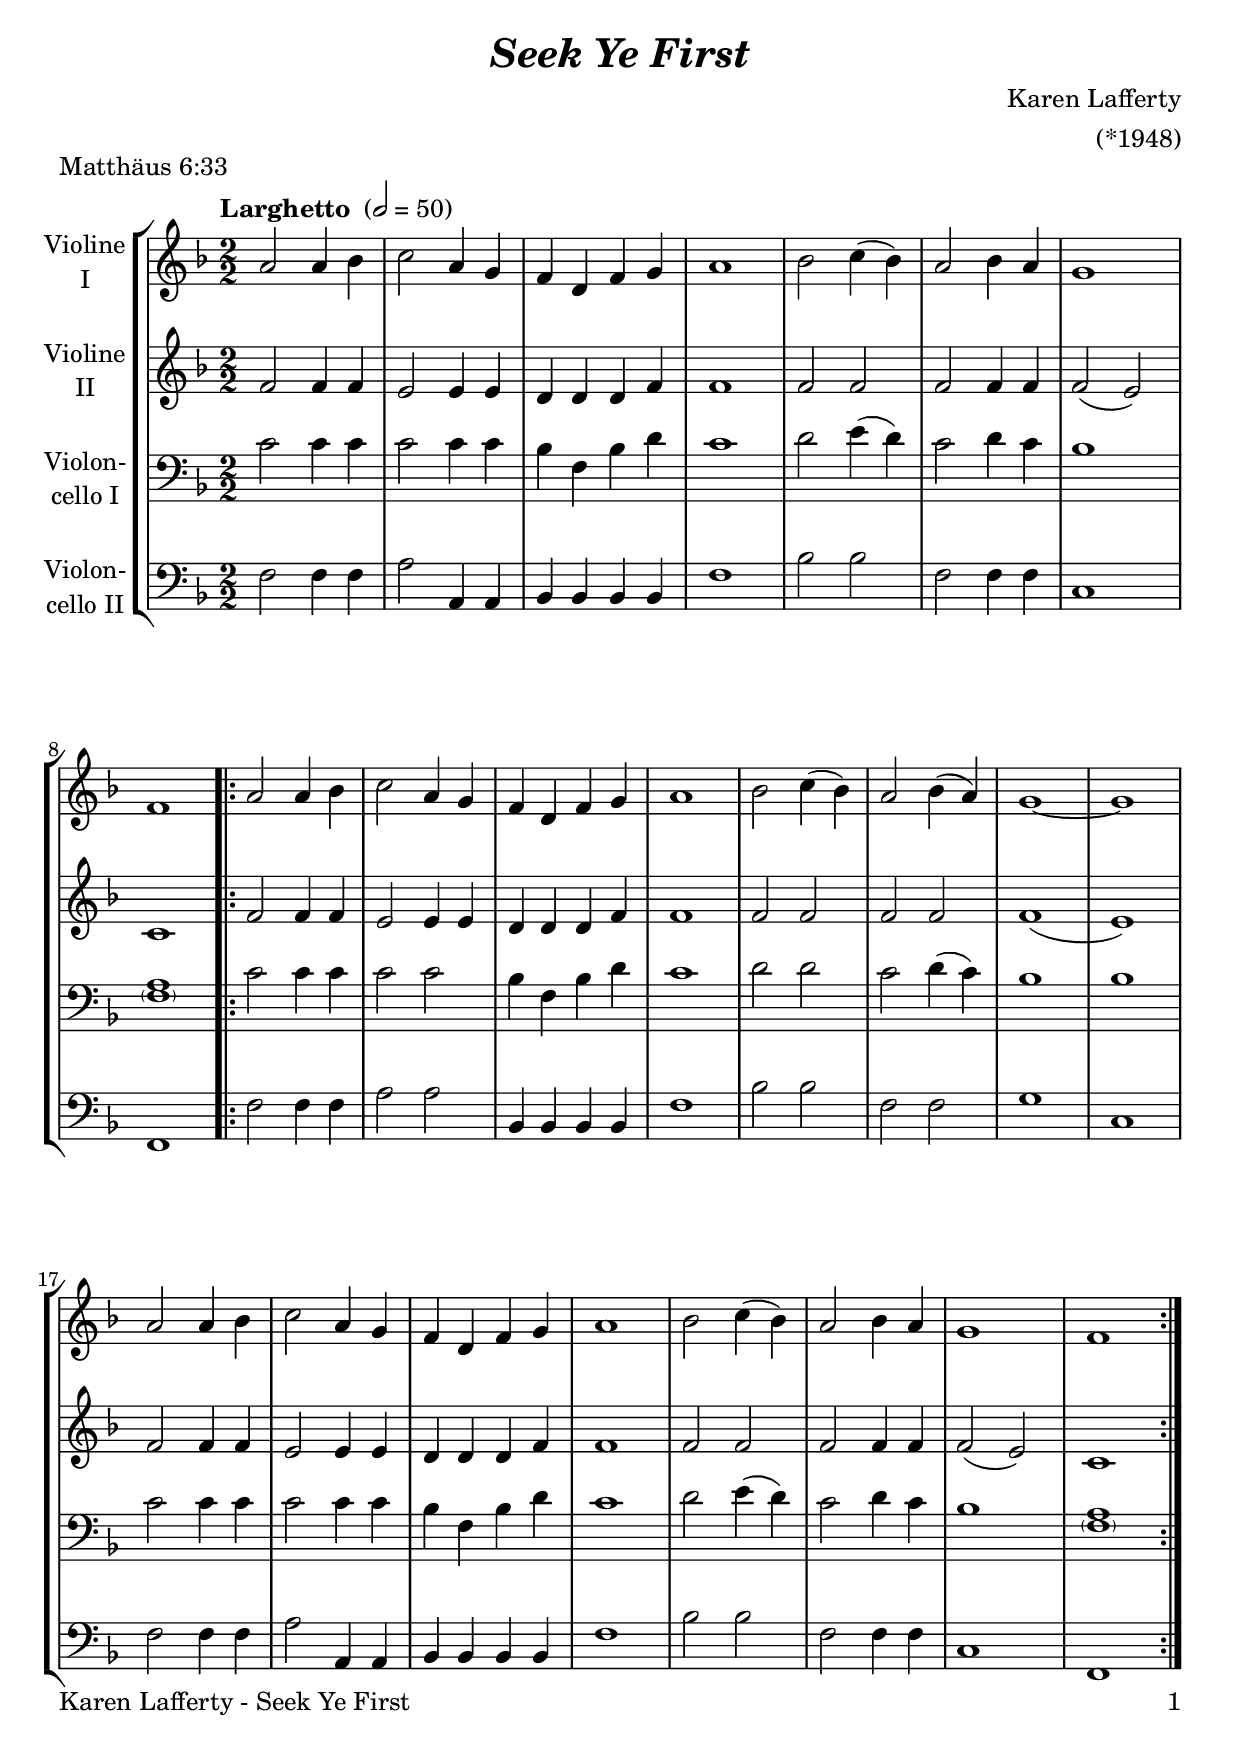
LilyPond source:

\version "2.24.1"
\include "deutsch.ly"

#(set-global-staff-size 22)

\header {
  title     = \markup \bold \italic "Seek Ye First"
  composer  = "Karen Lafferty"
  arranger  = "(*1948)"
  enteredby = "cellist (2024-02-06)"
  piece     = "Matthäus 6:33"
}

voiceconsts = {
  \key d \major
  \time 2/2
  \clef "treble"
  \numericTimeSignature
  \compressEmptyMeasures
  % Set default beaming for all staves
%  \set Timing.beamExceptions = #'()
%  \set Timing.baseMoment     = #(ly:make-moment 1 4)
%  \set Timing.beatStructure  = #'(1 1 1)
  \tempo "Larghetto " 2=50
}

mist = "string ensemble 1"
mivl = "violin"
miba = "cello"
mipz = "pizzicato strings"

dsaf = \mark \markup \box \italic "Dal Segno al Fine"
fine = \mark \markup \box \italic "Fine"

va = \relative c' {
  \voiceconsts

  fis2 fis4 g
  a2 fis4 e
  d h d e
  fis1
  g2 a4( g)
  fis2 g4 fis
  e1
  d
  \repeat volta 2 {
    fis2 fis4 g

    a2 fis4 e
    d h d e
    fis1
    g2 a4( g)
    fis2 g4( fis)
    e1~
    e

    fis2 fis4 g
    a2 fis4 e
    d h d e
    fis1
    g2 a4( g)
    fis2 g4 fis

    e1
    d
  }
}

vb = \relative c' {
  \voiceconsts

  d2 d4 d
  cis2 cis4 cis
  h h h d
  d1
  d2 d
  d d4 d
  d2( cis)
  a1
  \repeat volta 2 {
    d2 d4 d

    cis2 cis4 cis
    h h h d
    d1
    d2 d
    d d
    d1(
    cis)

    d2 d4 d
    cis2 cis4 cis
    h h h d
    d1
    d2 d
    d d4 d

    d2( cis)
    a1
  }
}

vc = \relative c' {
  \voiceconsts
  \clef "bass"

  a2 a4 a
  a2 a4 a
  g d g h
  a1
  h2 cis4( h)
  a2 h4 a
  g1
  <\parenthesize d fis>

  \repeat volta 2 {
    a'2 a4 a

    a2 a
    g4 d g h
    a1
    h2 h
    a h4( a)
    g1
    g

    a2 a4 a
    a2 a4 a
    g d g h
    a1
    h2 cis4( h)
    a2 h4 a

    g1
    <\parenthesize d fis>
  }
}

vd = \relative c {
  \voiceconsts
  \clef "bass"

  d2 d4 d
  fis2 fis,4 fis
  g g g g
  d'1
  g2 g
  d d4 d
  a1
  d,
  
  \repeat volta 2 {
    d'2 d4 d

    fis2 fis
    g,4 g g g
    d'1
    g2 g
    d d
    e1
    a,

    d2 d4 d
    fis2 fis,4 fis
    g g g g
    d'1
    g2 g
    d d4 d

    a1
    d,
  }
}


music = \new StaffGroup <<
      \new Staff {
	\set Staff.midiInstrument = \mivl
	\set Staff.instrumentName = \markup \center-column { "Violine" "I" }
	\transpose d f { \va }
      }

      \new Staff {
	\set Staff.midiInstrument = \mivl
	\set Staff.instrumentName = \markup \center-column { "Violine" "II" }
	\transpose d f { \vb }
      }

      \new Staff {
	\set Staff.midiInstrument = \miba
	\set Staff.instrumentName = \markup \center-column { "Violon-" "cello I" }
	\transpose d f { \vc }
      }

      \new Staff {
	\set Staff.midiInstrument = \miba
	\set Staff.instrumentName = \markup \center-column { "Violon-" "cello II" }
	\transpose d f { \vd }
      }
>>

\book {
  \paper {
    print-page-number = ##t
    print-first-page-number = ##t
    ragged-last-bottom = ##f
    oddHeaderMarkup = \markup \null
    evenHeaderMarkup = \markup \null
    oddFooterMarkup = \markup {
      \fill-line {
        \if \should-print-page-number
        "Karen Lafferty - Seek Ye First" \fromproperty #'page:page-number-string
      }
    }
    evenFooterMarkup = \oddFooterMarkup
  } \score {
    \music
    \layout {}
  }

  \score {
    \unfoldRepeats \music

    \midi {
      \context {
        \Score
      }
    }
  }
}